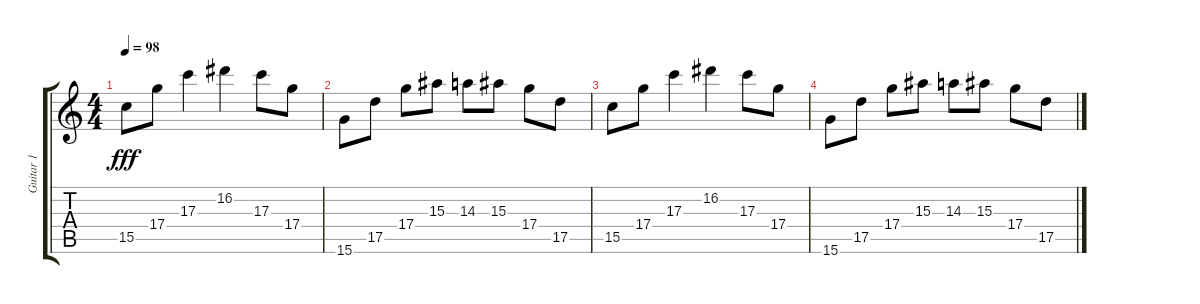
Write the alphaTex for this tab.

\track ("Guitar 1" "Guitar 1") {instrument acousticguitarsteel}
\staff {score tabs}
\tuning (E4 B3 G3 D3 A2 E2) {hide}
\ts (4 4)
\tempo 98
\clef g2
\ks c
15.5.8{dy fff} 17.4.8 17.3.4 16.2.4 17.3.8 17.4.8 |
15.6.8 17.5.8 17.4.8 15.3.8 14.3.8 15.3.8 17.4.8 17.5.8 |
15.5.8 17.4.8 17.3.4 16.2.4 17.3.8 17.4.8 |
15.6.8 17.5.8 17.4.8 15.3.8 14.3.8 15.3.8 17.4.8 17.5.8
